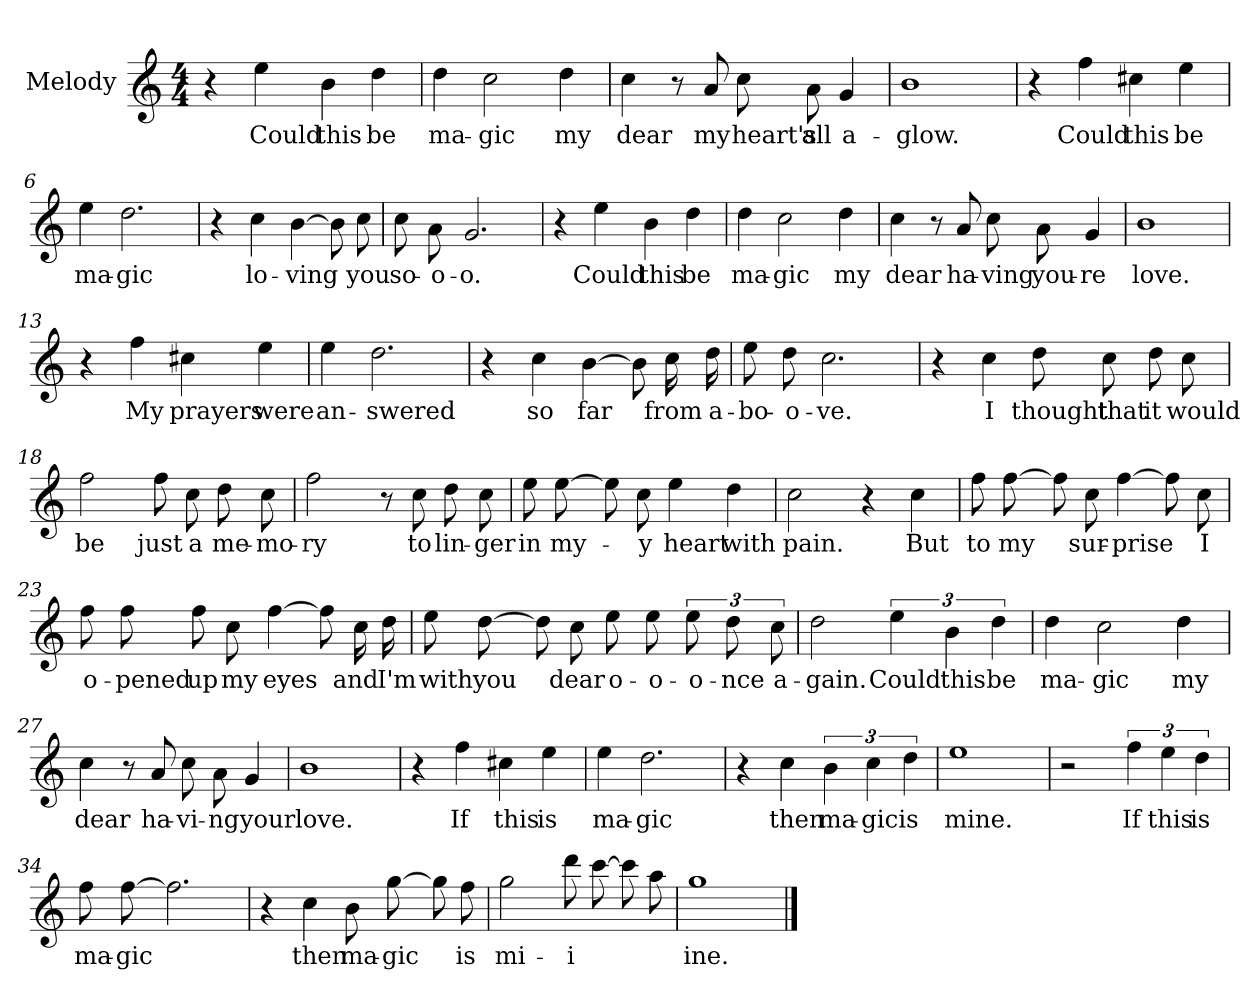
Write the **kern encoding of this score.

**kern	**text
*part1	*part1
*staff1	*staff1
*I"Melody	*
*clefG2	*
*k[]	*
*M4/4	*
=1	=1
4r	.
4ee\	Could
4b\	this
4dd\	be
=2	=2
4dd\	ma-
2cc\	gic
4dd\	my
=3	=3
4cc\	dear
8r	.
8a/	my
8cc\L	heart's
8a\	all
4g/	a-
=4	=4
1b	glow.
=5	=5
4r	.
4ff\	Could
4cc#X\	this
4ee\	be
=6	=6
4ee\	ma-
2.dd\	gic
!!LO:LB:g=z
=7	=7
4r	.
4cc\	lo-
[>4b\	ving
8b\L]	.
8cc\	you
=8	=8
8cc\L	so-
8a\	o-
2.g/	o.
=9	=9
4r	.
4ee\	Could
4b\	this
4dd\	be
=10	=10
4dd\	ma-
2cc\	gic
4dd\	my
=11	=11
4cc\	dear
8r	.
8a/	ha-
8cc\L	ving
8a\	you-
4g/	re
=12	=12
1b	love.
!!LO:LB:g=z
=13	=13
4r	.
4ff\	My
4cc#X\	prayers
4ee\	were
=14	=14
4ee\	an-
2.dd\	swered
=15	=15
4r	.
4cc\	so
[>4b\	far
8b\L]	.
16cc\L	from
16dd\J	a-
=16	=16
8ee\L	bo-
8dd\	o-
2.cc\	ve.
=17	=17
4r	.
4cc\	I
8dd\L	thought
8cc\	that
8dd\L	it
8cc\	would
!!LO:LB:g=z
=18	=18
2ff\	be
8ff\L	just
8cc\	a
8dd\L	me-
8cc\	mo-
=19	=19
2ff\	ry
8r	.
8cc\	to
8dd\L	lin-
8cc\	ger
=20	=20
8ee\L	in
[>8ee\	my-
8ee\L]	.
8cc\	y
4ee\	heart
4dd\	with
=21	=21
2cc\	pain.
4r	.
4cc\	But
=22	=22
8ff\L	to
[>8ff\	my
8ff\L]	.
8cc\	sur-
[>4ff\	prise
8ff\L]	.
8cc\	I
!!LO:LB:g=z
=23	=23
8ff\L	o-
8ff\	pened
8ff\L	up
8cc\	my
[>4ff\	eyes
8ff\L]	.
16cc\L	and
16dd\J	I'm
=24	=24
8ee\L	with
[>8dd\	you
8dd\L]	.
8cc\	dear
8ee\L	o-
8ee\	o-
12ee\L	o-
12dd\	nce
12cc\	a-
=25	=25
2dd\	gain.
6ee\	Could
6b\	this
6dd\	be
=26	=26
4dd\	ma-
2cc\	gic
4dd\	my
!!LO:LB:g=z
=27	=27
4cc\	dear
8r	.
8a/	ha-
8cc\L	vi-
8a\	ng
4g/	your
=28	=28
1b	love.
=29	=29
4r	.
4ff\	If
4cc#X\	this
4ee\	is
=30	=30
4ee\	ma-
2.dd\	gic
=31	=31
4r	.
4cc\	then
6b\	ma-
6cc\	gic
6dd\	is
=32	=32
1ee	mine.
!!LO:LB:g=z
=33	=33
2r	.
6ff\	If
6ee\	this
6dd\	is
=34	=34
8ff\L	ma-
[>8ff\	gic
2.ff\]	.
=35	=35
4r	.
4cc\	then
8b\L	ma-
[>8gg\	gic
8gg\L]	.
8ff\	is
=36	=36
2gg\	mi-
8ddd\L	i
[>8ccc\	.
8ccc\L]	.
8aa\	.
=37	=37
1gg	ine.
==	==
*-	*-
